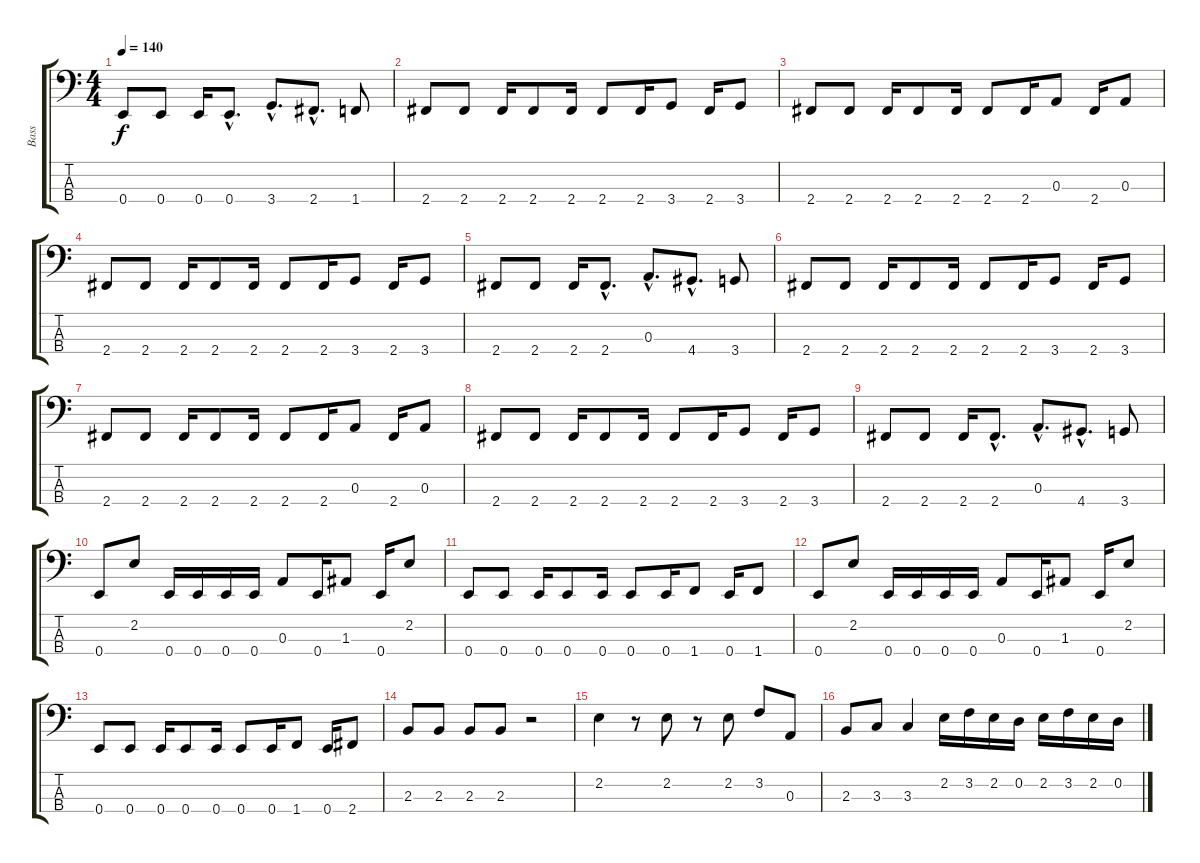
\track ("Bass" "Bass") {instrument electricbasspick}
\staff {score tabs}
\tuning (G2 D2 A1 E1) {hide}
\ts (4 4)
\tempo 140
\clef f4
\ks c
0.4.8{dy f} 0.4.8 0.4.16 0.4{hac}.8{d} 3.4{hac}.8{d} 2.4{hac}.8{d} 1.4.8 |
2.4.8 2.4.8 2.4.16 2.4.8 2.4.16 2.4.8 2.4.16 3.4.8 2.4.16 3.4.8 |
2.4.8 2.4.8 2.4.16 2.4.8 2.4.16 2.4.8 2.4.16 0.3.8 2.4.16 0.3.8 |
2.4.8 2.4.8 2.4.16 2.4.8 2.4.16 2.4.8 2.4.16 3.4.8 2.4.16 3.4.8 |
2.4.8 2.4.8 2.4.16 2.4{hac}.8{d} 0.3{hac}.8{d} 4.4{hac}.8{d} 3.4.8 |
2.4.8 2.4.8 2.4.16 2.4.8 2.4.16 2.4.8 2.4.16 3.4.8 2.4.16 3.4.8 |
2.4.8 2.4.8 2.4.16 2.4.8 2.4.16 2.4.8 2.4.16 0.3.8 2.4.16 0.3.8 |
2.4.8 2.4.8 2.4.16 2.4.8 2.4.16 2.4.8 2.4.16 3.4.8 2.4.16 3.4.8 |
2.4.8 2.4.8 2.4.16 2.4{hac}.8{d} 0.3{hac}.8{d} 4.4{hac}.8{d} 3.4.8 |
0.4.8 2.2.8 0.4.16 0.4.16 0.4.16 0.4.16 0.3.8 0.4.16 1.3.8 0.4.16 2.2.8 |
0.4.8 0.4.8 0.4.16 0.4.8 0.4.16 0.4.8 0.4.16 1.4.8 0.4.16 1.4.8 |
0.4.8 2.2.8 0.4.16 0.4.16 0.4.16 0.4.16 0.3.8 0.4.16 1.3.8 0.4.16 2.2.8 |
0.4.8 0.4.8 0.4.16 0.4.8 0.4.16 0.4.8 0.4.16 1.4.8 0.4.16 2.4.8 |
2.3.8 2.3.8 2.3.8 2.3.8 r.2 |
2.2.4 r.8 2.2.8 r.8 2.2.8 3.2.8 0.3.8 |
2.3.8 3.3.8 3.3.4 2.2.16 3.2.16 2.2.16 0.2.16 2.2.16 3.2.16 2.2.16 0.2.16
